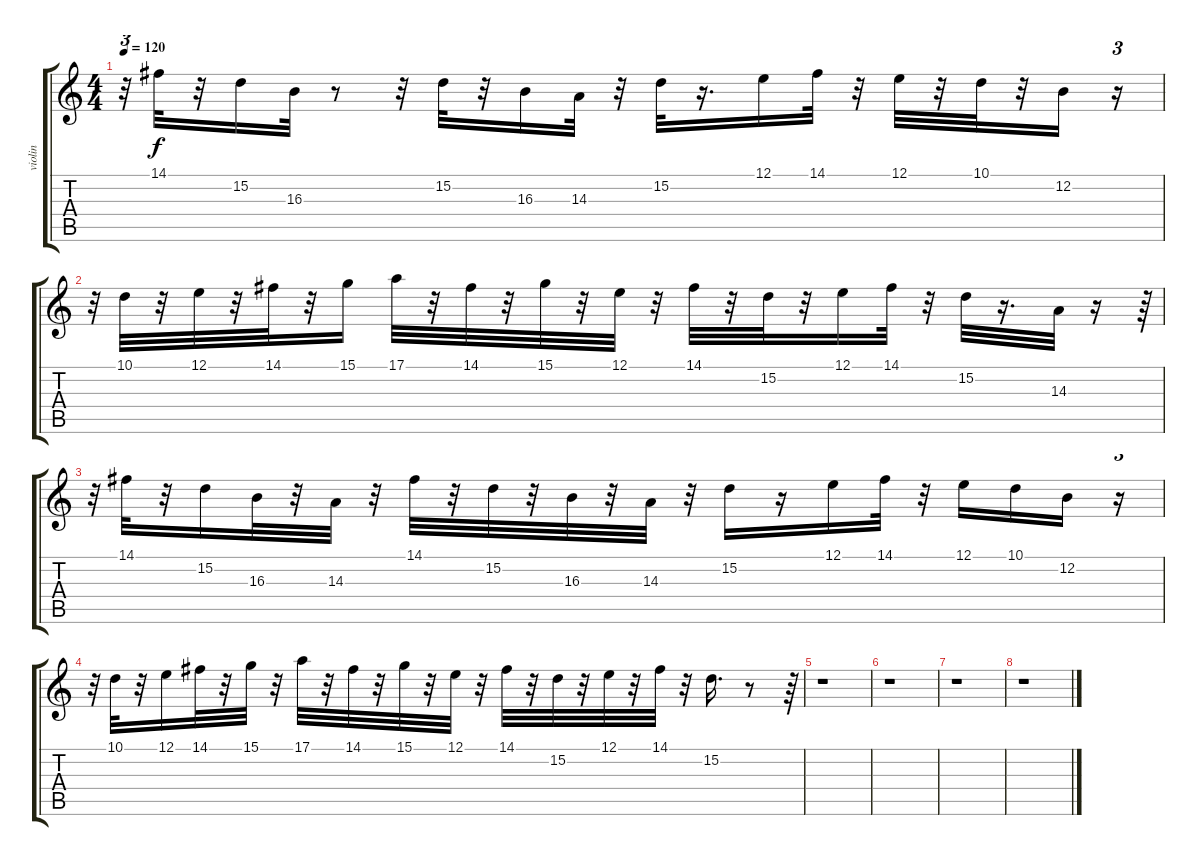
\track ("violin" "violin") {instrument fiddle}
\staff {score tabs}
\tuning (E4 B3 G3 D3 A2 E2) {hide}
\ts (4 4)
\tempo 120
\clef g2
\ks c
r.32{tu (3 2) dy f} 14.1.32 r.32 15.2.16 16.3.32 r.8 r.32 15.2.32 r.32 16.3.16 14.3.32 r.32 15.2.32 r.16{d} 12.1.16 14.1.32 r.32 12.1.32 r.32 10.1.32 r.32 12.2.16 r.16{tu (3 2)} |
r.32{tu (3 2)} 10.1.32 r.32 12.1.32 r.32 14.1.32 r.32 15.1.16 17.1.32 r.32 14.1.32 r.32 15.1.32 r.32 12.1.32 r.32 14.1.32 r.32 15.2.32 r.32 12.1.16 14.1.32 r.32 15.2.32 r.16{d} 14.3.32 r.16 r.64{tu (3 2)} |
r.32{tu (3 2)} 14.1.32 r.32 15.2.16 16.3.32 r.32 14.3.32 r.32 14.1.32 r.32 15.2.32 r.32 16.3.32 r.32 14.3.32 r.32 15.2.16 r.16 12.1.16 14.1.32 r.32 12.1.16 10.1.16 12.2.16 r.16{tu (3 2)} |
r.32{tu (3 2)} 10.1.32 r.32 12.1.16 14.1.32 r.32 15.1.32 r.32 17.1.32 r.32 14.1.32 r.32 15.1.32 r.32 12.1.32 r.32 14.1.32 r.32 15.2.32 r.32 12.1.32 r.32 14.1.32 r.32 15.2.16{d} r.8 r.64{tu (3 2)} |
r.1 |
r.1 |
r.1 |
r.1
